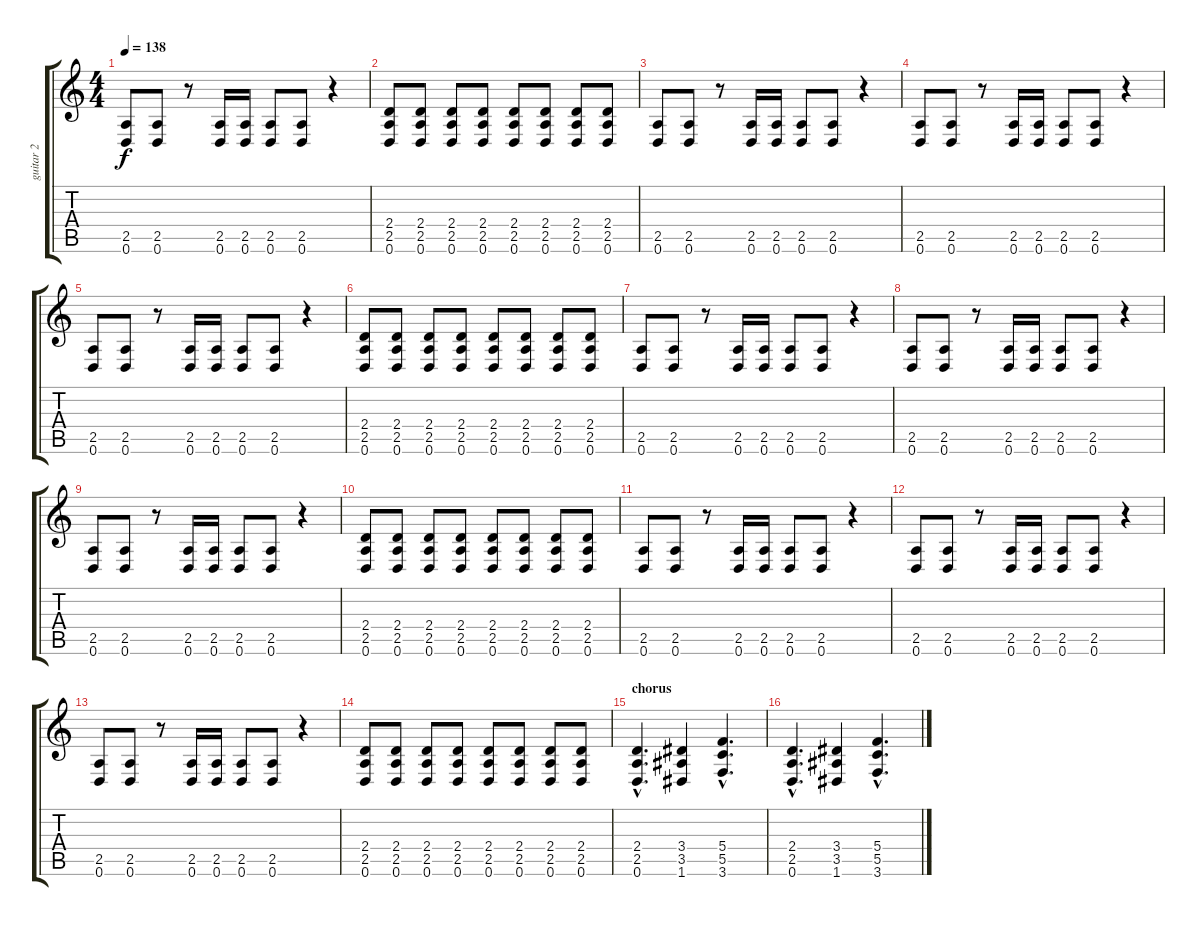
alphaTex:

\track ("guitar 2" "guitar 2") {instrument distortionguitar}
\staff {score tabs}
\tuning (D4 A3 F3 C3 G2 D2) {hide}
\ts (4 4)
\tempo 138
\clef g2
\ks c
(2.5 0.6).8{dy f} (2.5 0.6).8 r.8 (2.5 0.6).16 (2.5 0.6).16 (2.5 0.6).8 (2.5 0.6).8 r.4 |
(2.4 2.5 0.6).8 (2.4 2.5 0.6).8 (2.4 2.5 0.6).8 (2.4 2.5 0.6).8 (2.4 2.5 0.6).8 (2.4 2.5 0.6).8 (2.4 2.5 0.6).8 (2.4 2.5 0.6).8 |
(2.5 0.6).8 (2.5 0.6).8 r.8 (2.5 0.6).16 (2.5 0.6).16 (2.5 0.6).8 (2.5 0.6).8 r.4 |
(2.5 0.6).8 (2.5 0.6).8 r.8 (2.5 0.6).16 (2.5 0.6).16 (2.5 0.6).8 (2.5 0.6).8 r.4 |
(2.5 0.6).8 (2.5 0.6).8 r.8 (2.5 0.6).16 (2.5 0.6).16 (2.5 0.6).8 (2.5 0.6).8 r.4 |
(2.4 2.5 0.6).8 (2.4 2.5 0.6).8 (2.4 2.5 0.6).8 (2.4 2.5 0.6).8 (2.4 2.5 0.6).8 (2.4 2.5 0.6).8 (2.4 2.5 0.6).8 (2.4 2.5 0.6).8 |
(2.5 0.6).8 (2.5 0.6).8 r.8 (2.5 0.6).16 (2.5 0.6).16 (2.5 0.6).8 (2.5 0.6).8 r.4 |
(2.5 0.6).8 (2.5 0.6).8 r.8 (2.5 0.6).16 (2.5 0.6).16 (2.5 0.6).8 (2.5 0.6).8 r.4 |
(2.5 0.6).8 (2.5 0.6).8 r.8 (2.5 0.6).16 (2.5 0.6).16 (2.5 0.6).8 (2.5 0.6).8 r.4 |
(2.4 2.5 0.6).8 (2.4 2.5 0.6).8 (2.4 2.5 0.6).8 (2.4 2.5 0.6).8 (2.4 2.5 0.6).8 (2.4 2.5 0.6).8 (2.4 2.5 0.6).8 (2.4 2.5 0.6).8 |
(2.5 0.6).8 (2.5 0.6).8 r.8 (2.5 0.6).16 (2.5 0.6).16 (2.5 0.6).8 (2.5 0.6).8 r.4 |
(2.5 0.6).8 (2.5 0.6).8 r.8 (2.5 0.6).16 (2.5 0.6).16 (2.5 0.6).8 (2.5 0.6).8 r.4 |
(2.5 0.6).8 (2.5 0.6).8 r.8 (2.5 0.6).16 (2.5 0.6).16 (2.5 0.6).8 (2.5 0.6).8 r.4 |
(2.4 2.5 0.6).8 (2.4 2.5 0.6).8 (2.4 2.5 0.6).8 (2.4 2.5 0.6).8 (2.4 2.5 0.6).8 (2.4 2.5 0.6).8 (2.4 2.5 0.6).8 (2.4 2.5 0.6).8 |
\section ("" "chorus")
(2.4{hac} 2.5{hac} 0.6{hac}).4{d} (3.4 3.5 1.6).4 (5.4{hac} 5.5{hac} 3.6{hac}).4{d} |
(2.4{hac} 2.5{hac} 0.6{hac}).4{d} (3.4 3.5 1.6).4 (5.4{hac} 5.5{hac} 3.6{hac}).4{d}
